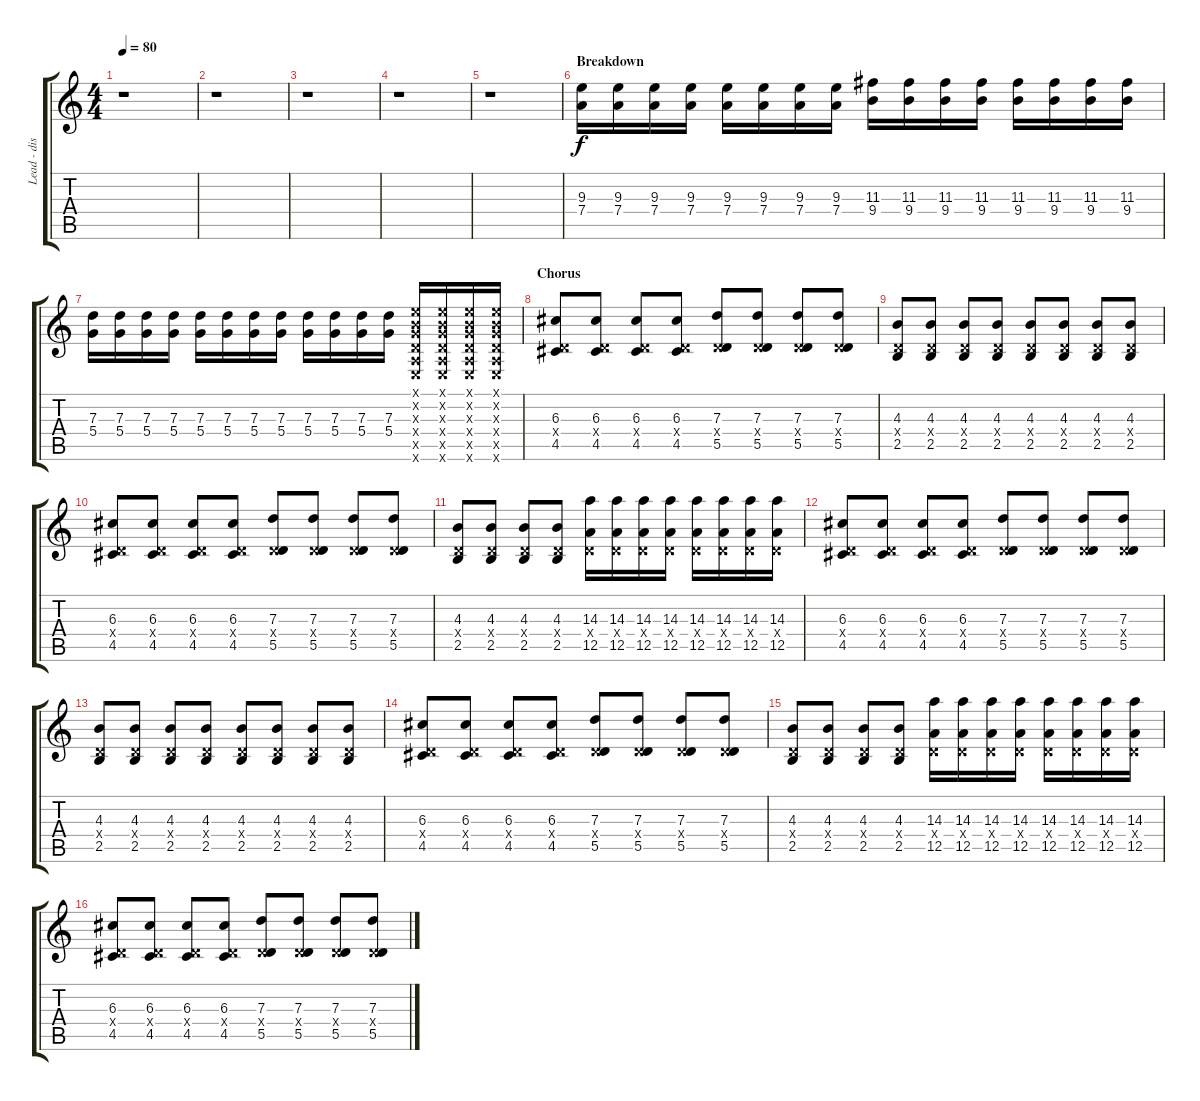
\track ("Lead - distortion" "Lead - dis") {instrument distortionguitar}
\staff {score tabs}
\tuning (E4 B3 G3 D3 A2 E2) {hide}
\ts (4 4)
\tempo 80
\clef g2
\ks c
r.1{dy f} |
r.1 |
r.1 |
r.1 |
r.1 |
\section ("" "Breakdown")
(9.3 7.4).16 (9.3 7.4).16 (9.3 7.4).16 (9.3 7.4).16 (9.3 7.4).16 (9.3 7.4).16 (9.3 7.4).16 (9.3 7.4).16 (11.3 9.4).16 (11.3 9.4).16 (11.3 9.4).16 (11.3 9.4).16 (11.3 9.4).16 (11.3 9.4).16 (11.3 9.4).16 (11.3 9.4).16 |
(7.3 5.4).16 (7.3 5.4).16 (7.3 5.4).16 (7.3 5.4).16 (7.3 5.4).16 (7.3 5.4).16 (7.3 5.4).16 (7.3 5.4).16 (7.3 5.4).16 (7.3 5.4).16 (7.3 5.4).16 (7.3 5.4).16 (0.1{x} 0.2{x} 0.3{x} 0.4{x} 0.5{x} 0.6{x}).16 (0.1{x} 0.2{x} 0.3{x} 0.4{x} 0.5{x} 0.6{x}).16 (0.1{x} 0.2{x} 0.3{x} 0.4{x} 0.5{x} 0.6{x}).16 (0.1{x} 0.2{x} 0.3{x} 0.4{x} 0.5{x} 0.6{x}).16 |
\section ("" "Chorus")
(6.3 0.4{x} 4.5).8 (6.3 0.4{x} 4.5).8 (6.3 0.4{x} 4.5).8 (6.3 0.4{x} 4.5).8 (7.3 0.4{x} 5.5).8 (7.3 0.4{x} 5.5).8 (7.3 0.4{x} 5.5).8 (7.3 0.4{x} 5.5).8 |
(4.3 0.4{x} 2.5).8 (4.3 0.4{x} 2.5).8 (4.3 0.4{x} 2.5).8 (4.3 0.4{x} 2.5).8 (4.3 0.4{x} 2.5).8 (4.3 0.4{x} 2.5).8 (4.3 0.4{x} 2.5).8 (4.3 0.4{x} 2.5).8 |
(6.3 0.4{x} 4.5).8 (6.3 0.4{x} 4.5).8 (6.3 0.4{x} 4.5).8 (6.3 0.4{x} 4.5).8 (7.3 0.4{x} 5.5).8 (7.3 0.4{x} 5.5).8 (7.3 0.4{x} 5.5).8 (7.3 0.4{x} 5.5).8 |
(4.3 0.4{x} 2.5).8 (4.3 0.4{x} 2.5).8 (4.3 0.4{x} 2.5).8 (4.3 0.4{x} 2.5).8 (14.3 0.4{x} 12.5).16 (14.3 0.4{x} 12.5).16 (14.3 0.4{x} 12.5).16 (14.3 0.4{x} 12.5).16 (14.3 0.4{x} 12.5).16 (14.3 0.4{x} 12.5).16 (14.3 0.4{x} 12.5).16 (14.3 0.4{x} 12.5).16 |
(6.3 0.4{x} 4.5).8 (6.3 0.4{x} 4.5).8 (6.3 0.4{x} 4.5).8 (6.3 0.4{x} 4.5).8 (7.3 0.4{x} 5.5).8 (7.3 0.4{x} 5.5).8 (7.3 0.4{x} 5.5).8 (7.3 0.4{x} 5.5).8 |
(4.3 0.4{x} 2.5).8 (4.3 0.4{x} 2.5).8 (4.3 0.4{x} 2.5).8 (4.3 0.4{x} 2.5).8 (4.3 0.4{x} 2.5).8 (4.3 0.4{x} 2.5).8 (4.3 0.4{x} 2.5).8 (4.3 0.4{x} 2.5).8 |
(6.3 0.4{x} 4.5).8 (6.3 0.4{x} 4.5).8 (6.3 0.4{x} 4.5).8 (6.3 0.4{x} 4.5).8 (7.3 0.4{x} 5.5).8 (7.3 0.4{x} 5.5).8 (7.3 0.4{x} 5.5).8 (7.3 0.4{x} 5.5).8 |
(4.3 0.4{x} 2.5).8 (4.3 0.4{x} 2.5).8 (4.3 0.4{x} 2.5).8 (4.3 0.4{x} 2.5).8 (14.3 0.4{x} 12.5).16 (14.3 0.4{x} 12.5).16 (14.3 0.4{x} 12.5).16 (14.3 0.4{x} 12.5).16 (14.3 0.4{x} 12.5).16 (14.3 0.4{x} 12.5).16 (14.3 0.4{x} 12.5).16 (14.3 0.4{x} 12.5).16 |
(6.3 0.4{x} 4.5).8 (6.3 0.4{x} 4.5).8 (6.3 0.4{x} 4.5).8 (6.3 0.4{x} 4.5).8 (7.3 0.4{x} 5.5).8 (7.3 0.4{x} 5.5).8 (7.3 0.4{x} 5.5).8 (7.3 0.4{x} 5.5).8
